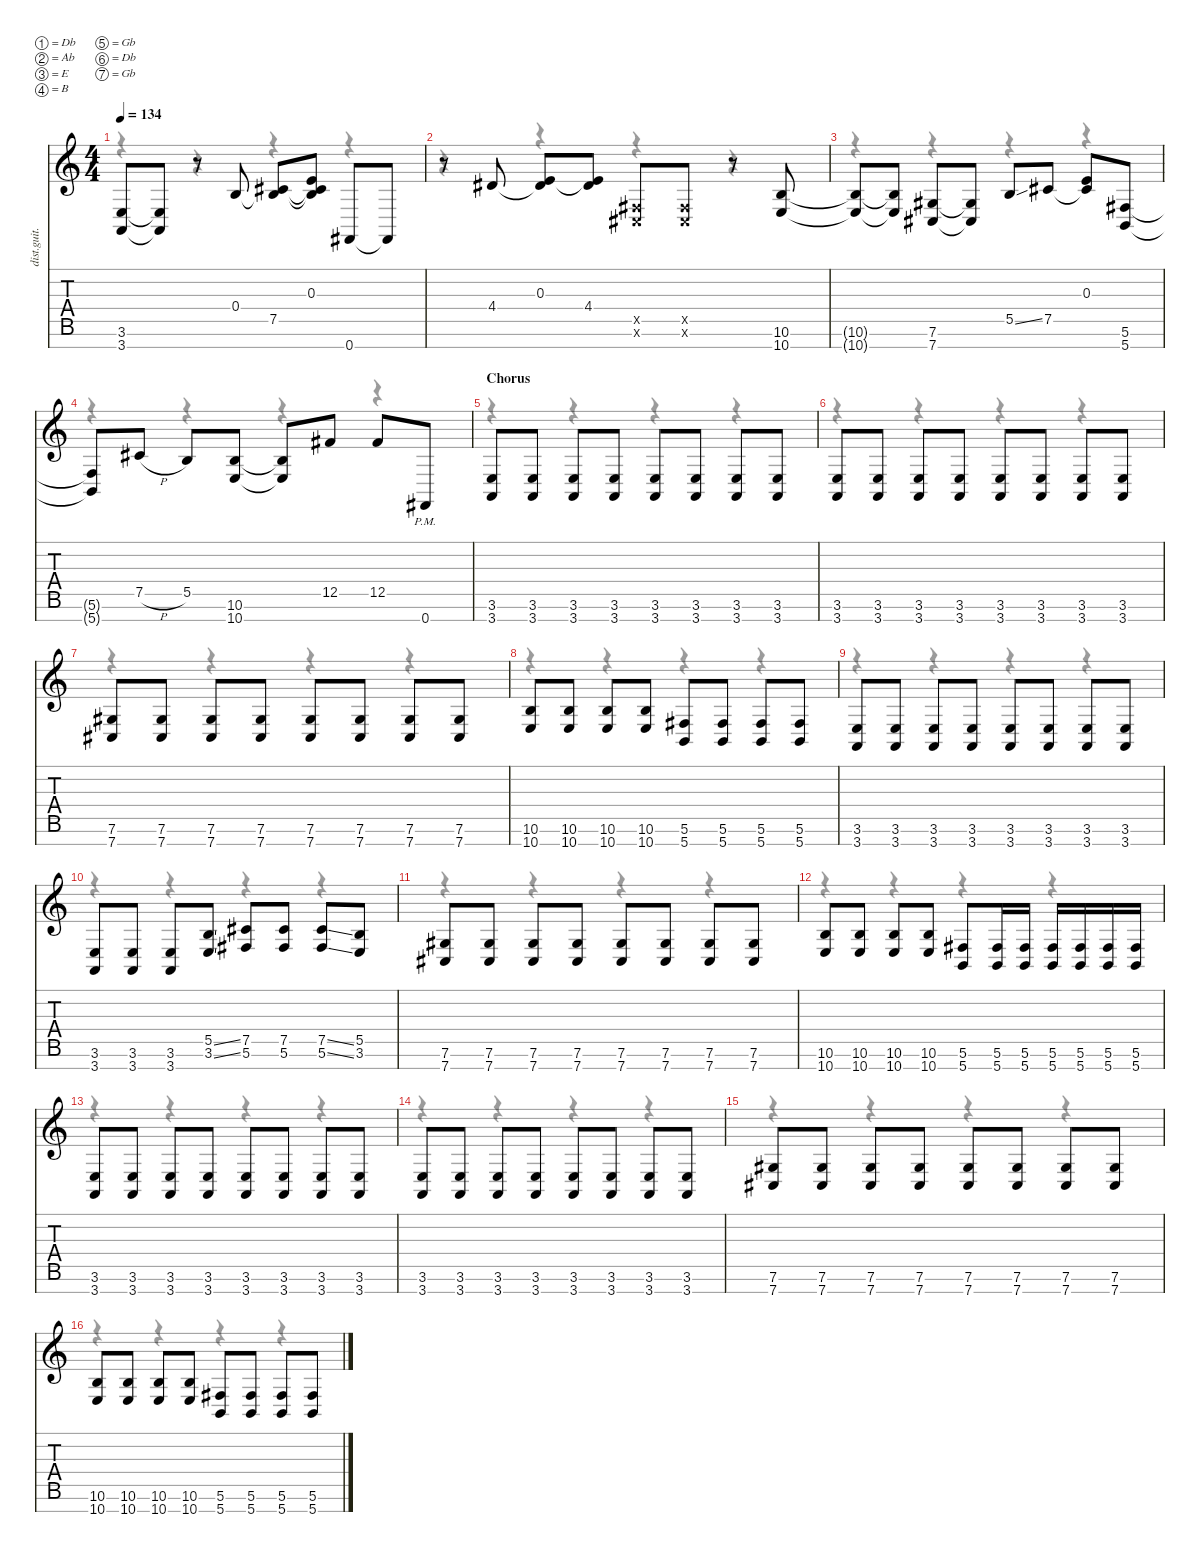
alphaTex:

\defaultSystemsLayout 4
\hideDynamics
\bracketExtendMode nobrackets
\track ("Sean Price" "dist.guit.") {instrument distortionguitar}
\staff {score tabs}
\tuning (Db4 Ab3 E3 B2 Gb2 Db2 Gb1)
\voice
\ts (4 4)
\tempo 134
\clef g2
\ks c
(3.6 3.7).8{dy f} (3.6{t} 3.7{t}).8 r.8 0.4.8 (0.4{t} 7.5{acc #}).8 (0.3 0.4{t} 7.5{t acc #}).8 0.7{acc #}.8 0.7{t acc #}.8 |
r.8 4.4{acc #}.8 (0.3 4.4{t acc #}).8 (0.3{t} 4.4{acc #}).8 (0.5{x acc #} 0.6{x acc #}).8 (0.5{x acc #} 0.6{x acc #}).8 r.8 (10.6 10.7).8 |
(10.6{t} 10.7{t}).8 (10.6{t} 10.7{t}).8 (7.6{acc #} 7.7{acc #}).8 (7.6{t acc #} 7.7{t acc #}).8 5.5{ss}.8 7.5{acc #}.8 (0.3 7.5{t acc #}).8 (5.6{acc #} 5.7).8 |
(5.6{t acc #} 5.7{t}).8 7.5{h acc #}.8 5.5.8 (10.6 10.7).8 (10.6{t} 10.7{t}).8 12.5{acc #}.8 12.5{acc #}.8 0.7{pm acc #}.8 |
\section ("" "Chorus")
(3.6 3.7).8 (3.6 3.7).8 (3.6 3.7).8 (3.6 3.7).8 (3.6 3.7).8 (3.6 3.7).8 (3.6 3.7).8 (3.6 3.7).8 |
(3.6 3.7).8 (3.6 3.7).8 (3.6 3.7).8 (3.6 3.7).8 (3.6 3.7).8 (3.6 3.7).8 (3.6 3.7).8 (3.6 3.7).8 |
(7.6{acc #} 7.7{acc #}).8 (7.6{acc #} 7.7{acc #}).8 (7.6{acc #} 7.7{acc #}).8 (7.6{acc #} 7.7{acc #}).8 (7.6{acc #} 7.7{acc #}).8 (7.6{acc #} 7.7{acc #}).8 (7.6{acc #} 7.7{acc #}).8 (7.6{acc #} 7.7{acc #}).8 |
(10.6 10.7).8 (10.6 10.7).8 (10.6 10.7).8 (10.6 10.7).8 (5.6{acc #} 5.7).8 (5.6{acc #} 5.7).8 (5.6{acc #} 5.7).8 (5.6{acc #} 5.7).8 |
(3.6 3.7).8 (3.6 3.7).8 (3.6 3.7).8 (3.6 3.7).8 (3.6 3.7).8 (3.6 3.7).8 (3.6 3.7).8 (3.6 3.7).8 |
(3.6 3.7).8 (3.6 3.7).8 (3.6 3.7).8 (5.5{ss} 3.6{ss}).8 (7.5{acc #} 5.6{acc #}).8 (7.5{acc #} 5.6{acc #}).8 (7.5{ss acc #} 5.6{ss acc #}).8 (5.5 3.6).8 |
(7.6{acc #} 7.7{acc #}).8 (7.6{acc #} 7.7{acc #}).8 (7.6{acc #} 7.7{acc #}).8 (7.6{acc #} 7.7{acc #}).8 (7.6{acc #} 7.7{acc #}).8 (7.6{acc #} 7.7{acc #}).8 (7.6{acc #} 7.7{acc #}).8 (7.6{acc #} 7.7{acc #}).8 |
(10.6 10.7).8 (10.6 10.7).8 (10.6 10.7).8 (10.6 10.7).8 (5.6{acc #} 5.7).8 (5.6{acc #} 5.7).16 (5.6{acc #} 5.7).16 (5.6{acc #} 5.7).16 (5.6{acc #} 5.7).16 (5.6{acc #} 5.7).16 (5.6{acc #} 5.7).16 |
(3.6 3.7).8 (3.6 3.7).8 (3.6 3.7).8 (3.6 3.7).8 (3.6 3.7).8 (3.6 3.7).8 (3.6 3.7).8 (3.6 3.7).8 |
(3.6 3.7).8 (3.6 3.7).8 (3.6 3.7).8 (3.6 3.7).8 (3.6 3.7).8 (3.6 3.7).8 (3.6 3.7).8 (3.6 3.7).8 |
(7.6{acc #} 7.7{acc #}).8 (7.6{acc #} 7.7{acc #}).8 (7.6{acc #} 7.7{acc #}).8 (7.6{acc #} 7.7{acc #}).8 (7.6{acc #} 7.7{acc #}).8 (7.6{acc #} 7.7{acc #}).8 (7.6{acc #} 7.7{acc #}).8 (7.6{acc #} 7.7{acc #}).8 |
(10.6 10.7).8 (10.6 10.7).8 (10.6 10.7).8 (10.6 10.7).8 (5.6{acc #} 5.7).8 (5.6{acc #} 5.7).8 (5.6{acc #} 5.7).8 (5.6{acc #} 5.7).8
\voice
\clef g2
\ottava regular
\simile none
\ks c
r.4{dy mf} r.4 r.4 r.4 |
r.4 r.4 r.4 r.4 |
r.4 r.4 r.4 r.4 |
r.4 r.4 r.4 r.4 |
r.4 r.4 r.4 r.4 |
r.4 r.4 r.4 r.4 |
r.4 r.4 r.4 r.4 |
r.4 r.4 r.4 r.4 |
r.4 r.4 r.4 r.4 |
r.4 r.4 r.4 r.4 |
r.4 r.4 r.4 r.4 |
r.4 r.4 r.4 r.4 |
r.4 r.4 r.4 r.4 |
r.4 r.4 r.4 r.4 |
r.4 r.4 r.4 r.4 |
r.4 r.4 r.4 r.4
